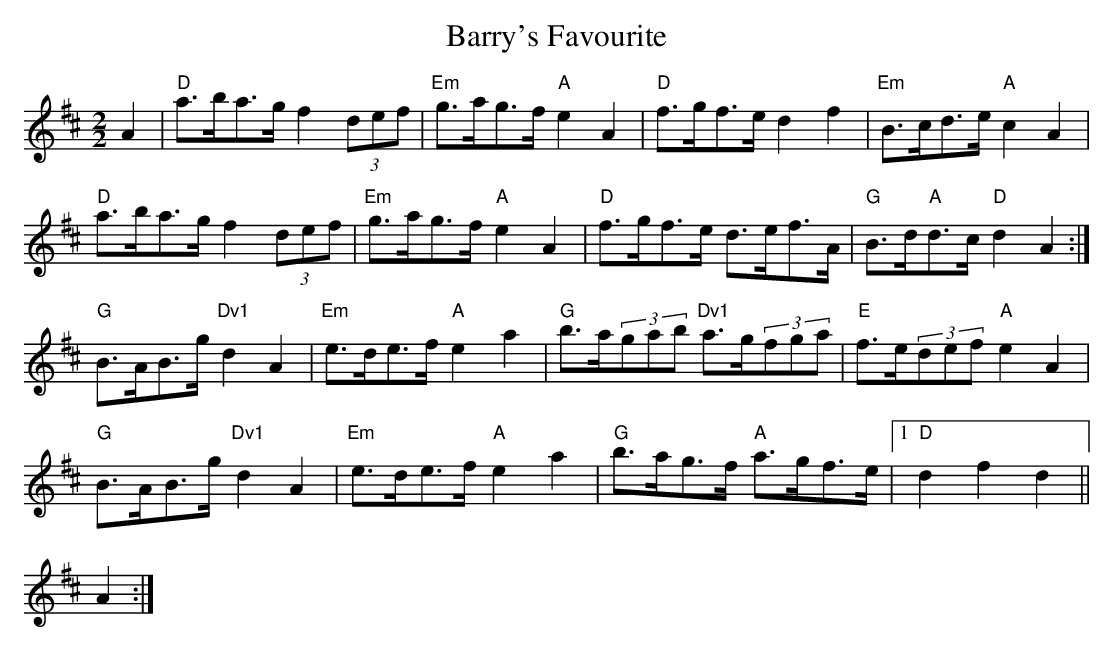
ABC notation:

X:1
T:Barry's Favourite
M:2/2
K:D
A2|"D"a3/2b/2a3/2g/2 f2(3def|"Em"g3/2a/2g3/2f/2 "A"e2A2|"D"f3/2g/2f3/2e/2 d2f2\
|"Em"B3/2c/2d3/2e/2 "A"c2A2|
"D"a3/2b/2a3/2g/2 f2(3def|"Em"g3/2a/2g3/2f/2 "A"e2A2|\
"D"f3/2g/2f3/2e/2 d3/2e/2f3/2A/2|"G"B3/2d/2"A"d3/2c/2 "D"d2A2:|
"G"B3/2A/2B3/2g/2 "Dv1"d2A2|"Em"e3/2d/2e3/2f/2 "A"e2a2|\
"G"b3/2a/2(3gab "Dv1"a3/2g/2(3fga|"E"f3/2e/2(3def "A"e2A2|
"G"B3/2A/2B3/2g/2 "Dv1"d2A2|"Em"e3/2d/2e3/2f/2 "A"e2a2|\
"G"b3/2a/2g3/2f/2 "A"a3/2g/2f3/2e/2|1"D"d2f2 d2||
A2:|
